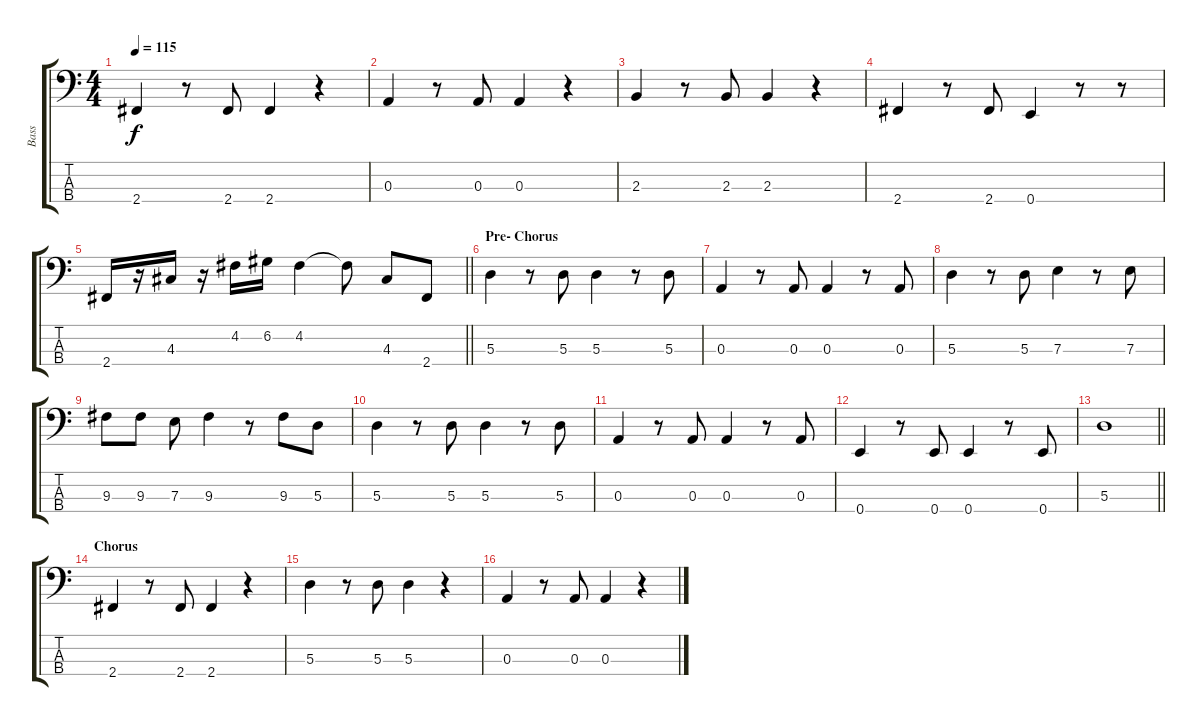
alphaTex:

\track ("Bass" "Bass") {instrument electricbassfinger}
\staff {score tabs}
\tuning (G2 D2 A1 E1) {hide}
\ts (4 4)
\tempo 115
\clef f4
\ks c
2.4.4{dy f} r.8 2.4.8 2.4.4 r.4 |
0.3.4 r.8 0.3.8 0.3.4 r.4 |
2.3.4 r.8 2.3.8 2.3.4 r.4 |
2.4.4 r.8 2.4.8 0.4.4 r.8 r.8 |
\barLineRight lightlight
2.4.16 r.16 4.3.16 r.16 4.2.16 6.2.16 4.2.4 4.2{t}.8 4.3.8 2.4.8 |
\section ("" "Pre- Chorus")
5.3.4 r.8 5.3.8 5.3.4 r.8 5.3.8 |
0.3.4 r.8 0.3.8 0.3.4 r.8 0.3.8 |
5.3.4 r.8 5.3.8 7.3.4 r.8 7.3.8 |
9.3.8 9.3.8 7.3.8 9.3.4 r.8 9.3.8 5.3.8 |
5.3.4 r.8 5.3.8 5.3.4 r.8 5.3.8 |
0.3.4 r.8 0.3.8 0.3.4 r.8 0.3.8 |
0.4.4 r.8 0.4.8 0.4.4 r.8 0.4.8 |
\barLineRight lightlight
5.3.1 |
\section ("" "Chorus")
2.4.4 r.8 2.4.8 2.4.4 r.4 |
5.3.4 r.8 5.3.8 5.3.4 r.4 |
0.3.4 r.8 0.3.8 0.3.4 r.4
